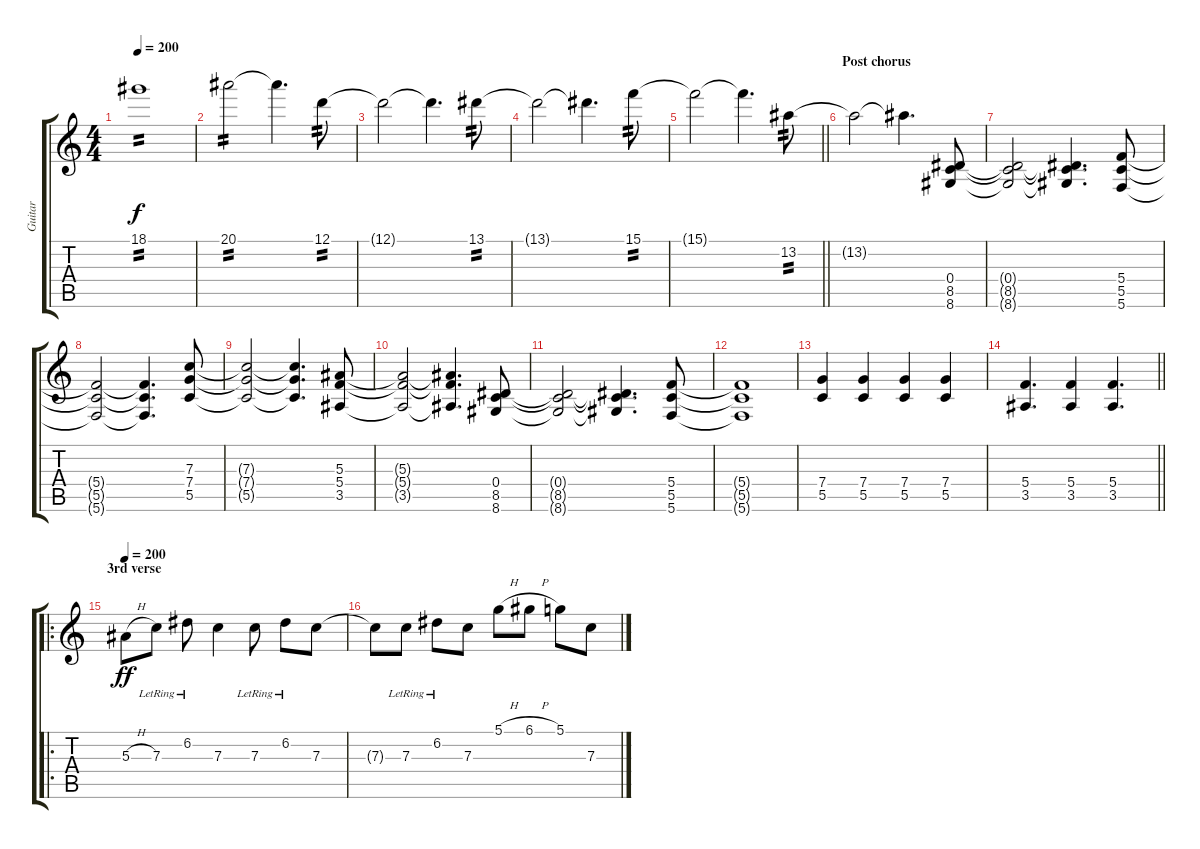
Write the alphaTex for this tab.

\track ("Guitar" "Guitar") {instrument distortionguitar}
\staff {score tabs}
\tuning (D4 A3 F3 C3 G2 C2) {hide}
\ts (4 4)
\tempo 200
\clef g2
\ks c
18.1.1{tp 2 dy f} |
20.1.2{tp 2} 20.1{t}.4{d} 12.1.8{tp 2} |
12.1{t}.2 12.1{t}.4{d} 13.1.8{tp 2} |
13.1{t}.2 13.1{t}.4{d} 15.1.8{tp 2} |
\barLineRight lightlight
15.1{t}.2 15.1{t}.4{d} 13.2.8{tp 2} |
\section ("" "Post chorus")
13.2{t}.2 13.2{t}.4{d} (0.4 8.5 8.6).8 |
(0.4{t} 8.5{t} 8.6{t}).2 (0.4{t} 8.5{t} 8.6{t}).4{d} (5.4 5.5 5.6).8 |
(5.4{t} 5.5{t} 5.6{t}).2 (5.4{t} 5.5{t} 5.6{t}).4{d} (7.3 7.4 5.5).8 |
(7.3{t} 7.4{t} 5.5{t}).2 (7.3{t} 7.4{t} 5.5{t}).4{d} (5.3 5.4 3.5).8 |
(5.3{t} 5.4{t} 3.5{t}).2 (5.3{t} 5.4{t} 3.5{t}).4{d} (0.4 8.5 8.6).8 |
(0.4{t} 8.5{t} 8.6{t}).2 (0.4{t} 8.5{t} 8.6{t}).4{d} (5.4 5.5 5.6).8 |
(5.4{t} 5.5{t} 5.6{t}).1 |
(7.4 5.5).4 (7.4 5.5).4 (7.4 5.5).4 (7.4 5.5).4 |
\barLineRight lightlight
(5.4 3.5).4{d} (5.4 3.5).4 (5.4 3.5).4{d} |
\ro
\section ("" "3rd verse")
\tempo 205
\tempo 200
5.3{h}.8{dy ff volume 14 instrument distortionguitar} 7.3{lr}.8 6.2{lr}.8 7.3.4 7.3{lr}.8 6.2{lr}.8 7.3.8 |
7.3{t}.8 7.3{lr}.8 6.2{lr}.8 7.3.8 5.1{h}.8 6.1{h}.8 5.1.8 7.3.8
